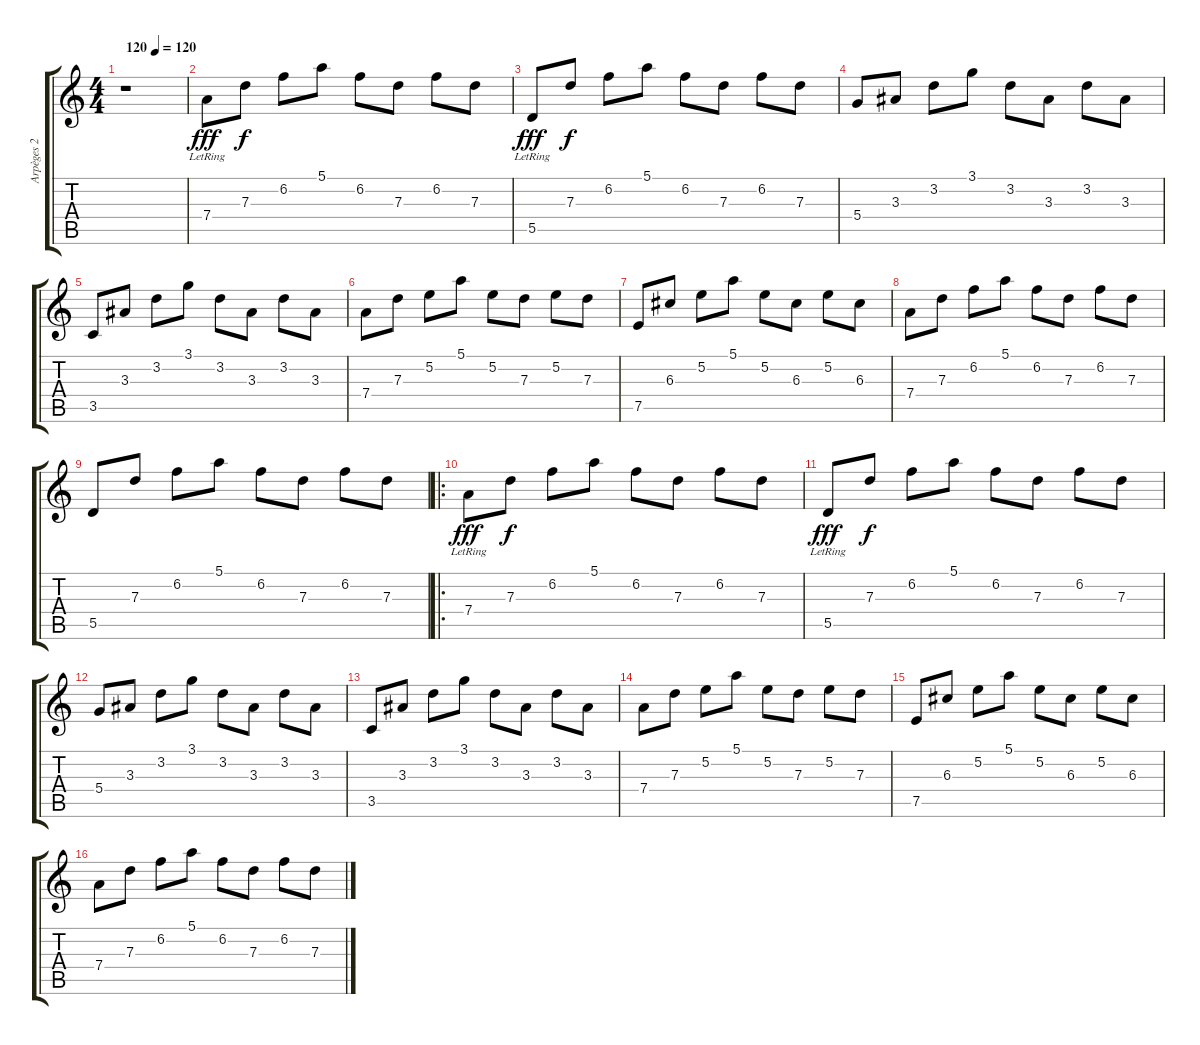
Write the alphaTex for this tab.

\track ("Arpèges 2" "Arpèges 2") {instrument acousticguitarsteel}
\staff {score tabs}
\tuning (E4 B3 G3 D3 A2 E2) {hide}
\ts (4 4)
\tempo (120 "120")
\clef g2
\ks c
r.1{dy fff instrument acousticguitarsteel} |
7.4{lr}.8 7.3.8{dy f} 6.2.8 5.1.8 6.2.8 7.3.8 6.2.8 7.3.8 |
5.5{lr}.8{dy fff} 7.3.8{dy f} 6.2.8 5.1.8 6.2.8 7.3.8 6.2.8 7.3.8 |
5.4.8 3.3.8 3.2.8 3.1.8 3.2.8 3.3.8 3.2.8 3.3.8 |
3.5.8 3.3.8 3.2.8 3.1.8 3.2.8 3.3.8 3.2.8 3.3.8 |
7.4.8 7.3.8 5.2.8 5.1.8 5.2.8 7.3.8 5.2.8 7.3.8 |
7.5.8 6.3.8 5.2.8 5.1.8 5.2.8 6.3.8 5.2.8 6.3.8 |
7.4.8 7.3.8 6.2.8 5.1.8 6.2.8 7.3.8 6.2.8 7.3.8 |
5.5.8 7.3.8 6.2.8 5.1.8 6.2.8 7.3.8 6.2.8 7.3.8 |
\ro
7.4{lr}.8{dy fff} 7.3.8{dy f} 6.2.8 5.1.8 6.2.8 7.3.8 6.2.8 7.3.8 |
5.5{lr}.8{dy fff} 7.3.8{dy f} 6.2.8 5.1.8 6.2.8 7.3.8 6.2.8 7.3.8 |
5.4.8 3.3.8 3.2.8 3.1.8 3.2.8 3.3.8 3.2.8 3.3.8 |
3.5.8 3.3.8 3.2.8 3.1.8 3.2.8 3.3.8 3.2.8 3.3.8 |
7.4.8 7.3.8 5.2.8 5.1.8 5.2.8 7.3.8 5.2.8 7.3.8 |
7.5.8 6.3.8 5.2.8 5.1.8 5.2.8 6.3.8 5.2.8 6.3.8 |
7.4.8 7.3.8 6.2.8 5.1.8 6.2.8 7.3.8 6.2.8 7.3.8
